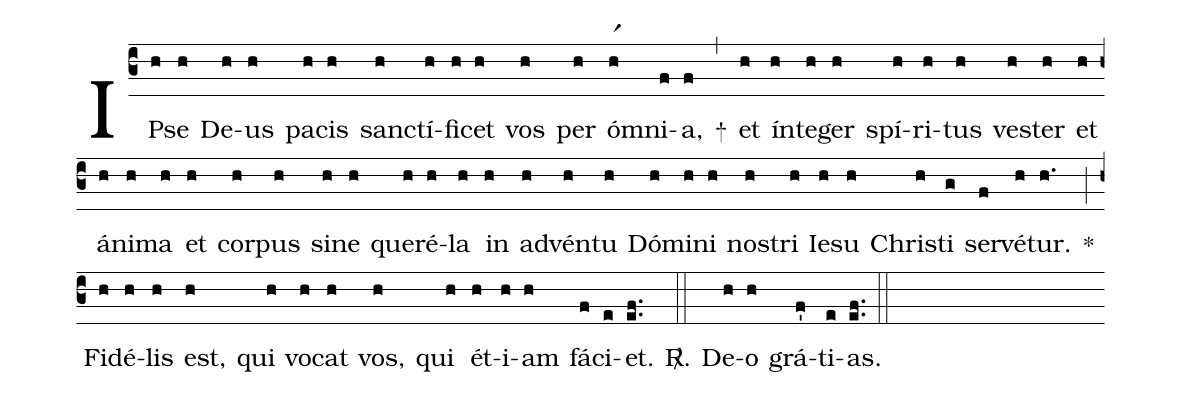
%%
(c3)
IP(h)se(h) De(h)us(h) pa(h)cis(h) sanc(h)tí(h)fi(h)cet(h) vos(h) per(h) óm(hr1)ni(f)a,(f) +(,)
et(h) ín(h)te(h)ger(h) spí(h)ri(h)tus(h) ves(h)ter(h) et(h) á(h)ni(h)ma(h) et(h) cor(h)pus(h) si(h)ne(h) que(h)ré(h)la(h) in(h) ad(h)vén(h)tu(h) Dó(h)mi(h)ni(h) nos(h)tri(h) Ie(h)su(h) Chris(h)ti(g) ser(f)vé(h)tur.(h.) *(;)
Fi(h)dé(h)lis(h) est,(h) qui(h) vo(h)cat(h) vos,(h) qui(h) ét(h)i(h)am(h) fá(f)ci(e)et.(ef..) <sp>R/</sp>.(::)
De(h)o(h) grá(f')ti(e)as.(ef..) (::)
